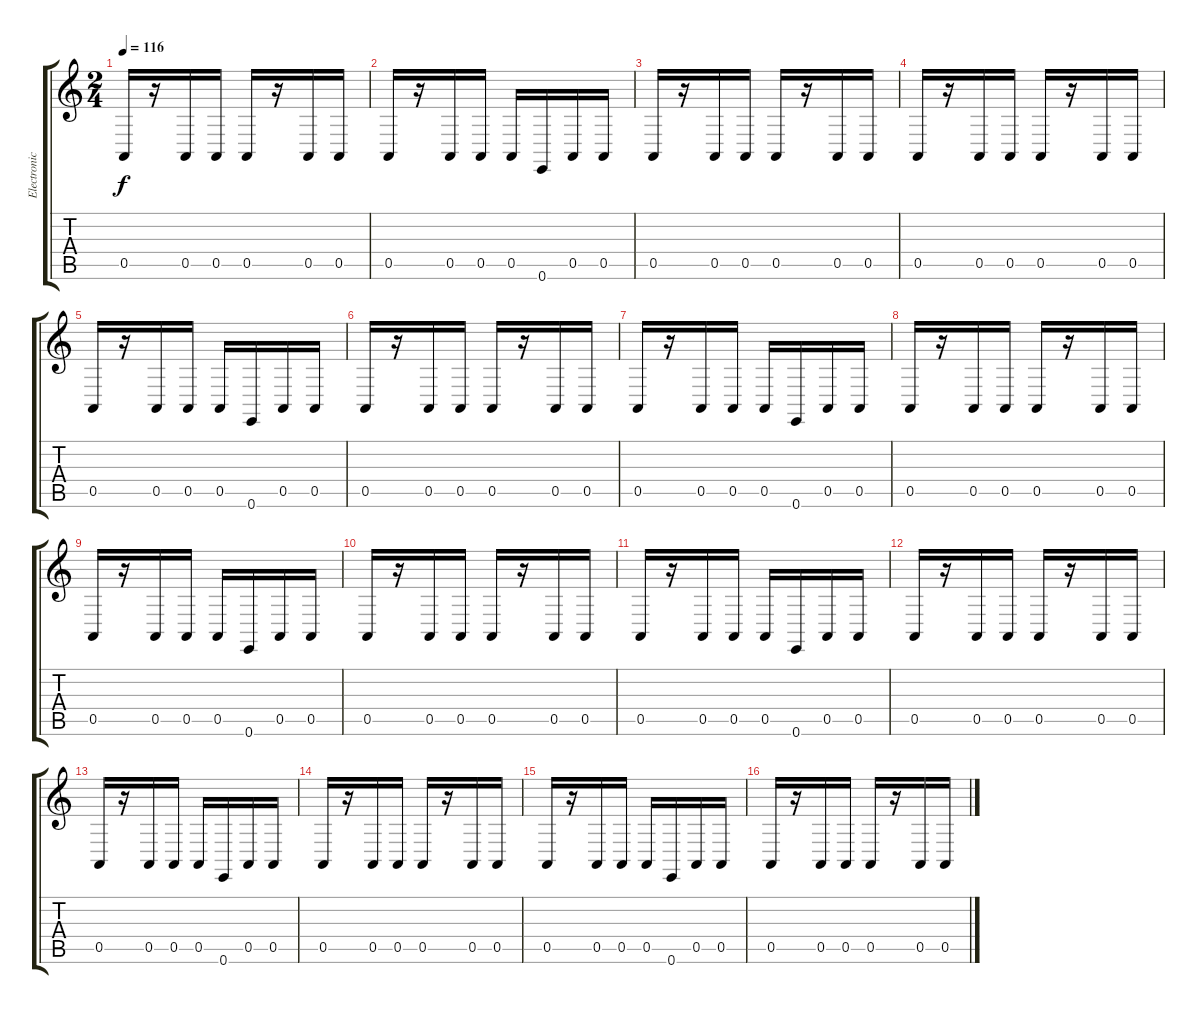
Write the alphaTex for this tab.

\track ("Electronic Percussions II" "Electronic") {instrument melodictom}
\staff {score tabs}
\tuning (E4 B3 G3 D3 A2 E2) {hide}
\ts (2 4)
\tempo 116
\clef g2
\ks c
0.5.16{dy f} r.16 0.5.16 0.5.16 0.5.16 r.16 0.5.16 0.5.16 |
0.5.16 r.16 0.5.16 0.5.16 0.5.16 0.6.16 0.5.16 0.5.16 |
0.5.16 r.16 0.5.16 0.5.16 0.5.16 r.16 0.5.16 0.5.16 |
0.5.16 r.16 0.5.16 0.5.16 0.5.16 r.16 0.5.16 0.5.16 |
0.5.16 r.16 0.5.16 0.5.16 0.5.16 0.6.16 0.5.16 0.5.16 |
0.5.16 r.16 0.5.16 0.5.16 0.5.16 r.16 0.5.16 0.5.16 |
0.5.16 r.16 0.5.16 0.5.16 0.5.16 0.6.16 0.5.16 0.5.16 |
0.5.16 r.16 0.5.16 0.5.16 0.5.16 r.16 0.5.16 0.5.16 |
0.5.16 r.16 0.5.16 0.5.16 0.5.16 0.6.16 0.5.16 0.5.16 |
0.5.16 r.16 0.5.16 0.5.16 0.5.16 r.16 0.5.16 0.5.16 |
0.5.16 r.16 0.5.16 0.5.16 0.5.16 0.6.16 0.5.16 0.5.16 |
0.5.16 r.16 0.5.16 0.5.16 0.5.16 r.16 0.5.16 0.5.16 |
0.5.16 r.16 0.5.16 0.5.16 0.5.16 0.6.16 0.5.16 0.5.16 |
0.5.16 r.16 0.5.16 0.5.16 0.5.16 r.16 0.5.16 0.5.16 |
0.5.16 r.16 0.5.16 0.5.16 0.5.16 0.6.16 0.5.16 0.5.16 |
0.5.16 r.16 0.5.16 0.5.16 0.5.16 r.16 0.5.16 0.5.16
